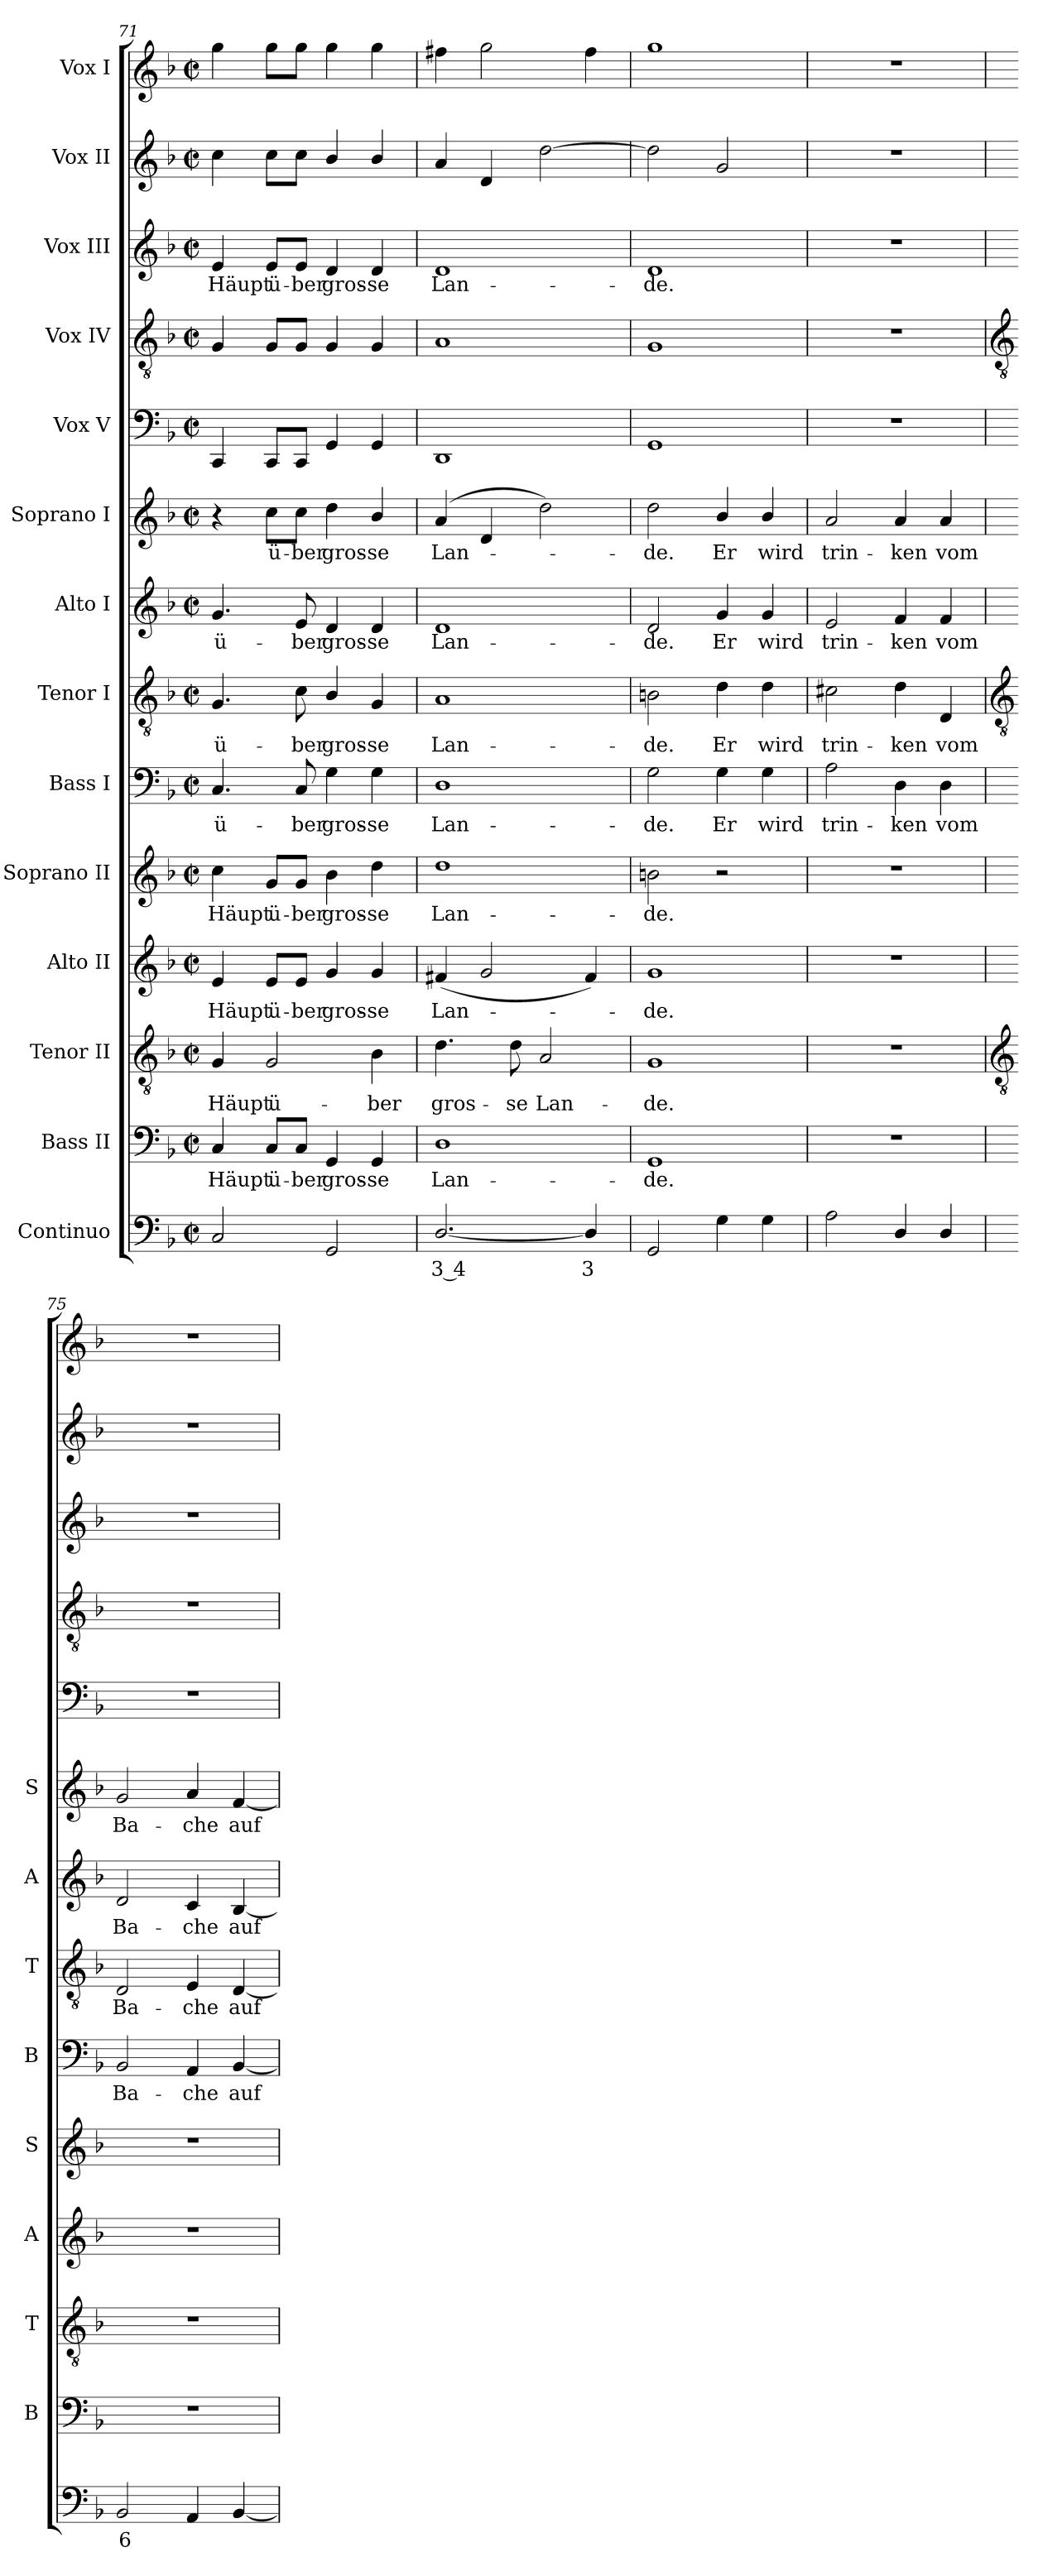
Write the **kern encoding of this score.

**kern	**text	**kern	**text	**kern	**text	**kern	**text	**kern	**text	**kern	**text	**kern	**text	**kern	**text	**kern	**text	**kern	**kern	**kern	**text	**kern	**kern
*part14	*part14	*part13	*part13	*part12	*part12	*part11	*part11	*part10	*part10	*part9	*part9	*part8	*part8	*part7	*part7	*part6	*part6	*part5	*part4	*part3	*part3	*part2	*part1
*staff14	*staff14	*staff13	*staff13	*staff12	*staff12	*staff11	*staff11	*staff10	*staff10	*staff9	*staff9	*staff8	*staff8	*staff7	*staff7	*staff6	*staff6	*staff5	*staff4	*staff3	*staff3	*staff2	*staff1
*I"Continuo	*	*I"Bass II	*	*I"Tenor II	*	*I"Alto II	*	*I"Soprano II	*	*I"Bass I	*	*I"Tenor I	*	*I"Alto I	*	*I"Soprano I	*	*I"Vox V	*I"Vox IV	*I"Vox III	*	*I"Vox II	*I"Vox I
*	*	*I'B	*	*I'T	*	*I'A	*	*I'S	*	*I'B	*	*I'T	*	*I'A	*	*I'S	*	*	*	*	*	*	*
*clefF4	*	*clefF4	*	*clefGv2	*	*clefG2	*	*clefG2	*	*clefF4	*	*clefGv2	*	*clefG2	*	*clefG2	*	*clefF4	*clefGv2	*clefG2	*	*clefG2	*clefG2
*k[b-]	*	*k[b-]	*	*k[b-]	*	*k[b-]	*	*k[b-]	*	*k[b-]	*	*k[b-]	*	*k[b-]	*	*k[b-]	*	*k[b-]	*k[b-]	*k[b-]	*	*k[b-]	*k[b-]
*F:	*	*F:	*	*F:	*	*F:	*	*F:	*	*F:	*	*F:	*	*F:	*	*F:	*	*F:	*F:	*F:	*	*F:	*F:
*M2/2	*	*M2/2	*	*M2/2	*	*M2/2	*	*M2/2	*	*M2/2	*	*M2/2	*	*M2/2	*	*M2/2	*	*M2/2	*M2/2	*M2/2	*	*M2/2	*M2/2
*met(c|)	*	*met(c|)	*	*met(c|)	*	*met(c|)	*	*met(c|)	*	*met(c|)	*	*met(c|)	*	*met(c|)	*	*met(c|)	*	*met(c|)	*met(c|)	*met(c|)	*	*met(c|)	*met(c|)
=71	=71	=71	=71	=71	=71	=71	=71	=71	=71	=71	=71	=71	=71	=71	=71	=71	=71	=71	=71	=71	=71	=71	=71
!	!	!	!LO:LY:b	!	!LO:LY:b	!	!LO:LY:b	!	!LO:LY:b	!	!LO:LY:b	!	!LO:LY:b	!	!LO:LY:b	!	!	!	!	!	!LO:LY:b	!	!
2C	.	4C	Häupt	4G	Häupt	4e	Häupt	4cc	Häupt	4.C	ü-	4.G	ü-	4.g	ü-	4r	.	4CC	4G	4e	Häupt	4cc	4gg
!	!	!	!LO:LY:b	!	!LO:LY:b	!	!LO:LY:b	!	!LO:LY:b	!	!	!	!	!	!	!	!LO:LY:b	!	!	!	!LO:LY:b	!	!
.	.	8C/L	ü-	2G	ü-	8e/L	ü-	8g/L	ü-	.	.	.	.	.	.	8cc\L	ü-	8CCL	8GL	8e/L	ü-	8ccL	8ggL
!	!	!	!LO:LY:b	!	!	!	!LO:LY:b	!	!LO:LY:b	!	!LO:LY:b	!	!LO:LY:b	!	!LO:LY:b	!	!LO:LY:b	!	!	!	!LO:LY:b	!	!
.	.	8C/J	-ber	.	.	8e/J	-ber	8g/J	-ber	8C	-ber	8c	-ber	8e	-ber	8cc\J	-ber	8CCJ	8GJ	8e/J	-ber	8ccJ	8ggJ
!	!	!	!LO:LY:b	!	!	!	!LO:LY:b	!	!LO:LY:b	!	!LO:LY:b	!	!LO:LY:b	!	!LO:LY:b	!	!LO:LY:b	!	!	!	!LO:LY:b	!	!
2GG	.	4GG	gros-	.	.	4g	gros-	4b-	gros-	4G	gros-	4B-/	gros-	4d	gros-	4dd	gros-	4GG	4G	4d	gros-	4b-/	4gg
!	!	!	!LO:LY:b	!	!LO:LY:b	!	!LO:LY:b	!	!LO:LY:b	!	!LO:LY:b	!	!LO:LY:b	!	!LO:LY:b	!	!LO:LY:b	!	!	!	!LO:LY:b	!	!
.	.	4GG	-se	4B-	-ber	4g	-se	4dd	-se	4G	-se	4G	-se	4d	-se	4b-/	-se	4GG	4G	4d	-se	4b-/	4gg
=72	=72	=72	=72	=72	=72	=72	=72	=72	=72	=72	=72	=72	=72	=72	=72	=72	=72	=72	=72	=72	=72	=72	=72
!	!LO:LY:b	!	!LO:LY:b	!	!LO:LY:b	!	!LO:LY:b	!	!LO:LY:b	!	!LO:LY:b	!	!LO:LY:b	!	!LO:LY:b	!	!LO:LY:b	!	!	!	!LO:LY:b	!	!
[2.D/	3 4	1D	Lan-	4.d	gros-	(<4f#X	Lan-	1dd	Lan-	1D	Lan-	1A	Lan-	1d	Lan-	(>4a	Lan-	1DD	1A	1d	Lan-	4a	4ff#X
.	.	.	.	.	.	2g	.	.	.	.	.	.	.	.	.	4d	.	.	.	.	.	4d	2gg
!	!	!	!	!	!LO:LY:b	!	!	!	!	!	!	!	!	!	!	!	!	!	!	!	!	!	!
.	.	.	.	8d	-se	.	.	.	.	.	.	.	.	.	.	.	.	.	.	.	.	.	.
!	!	!	!	!	!LO:LY:b	!	!	!	!	!	!	!	!	!	!	!	!	!	!	!	!	!	!
.	.	.	.	2A	Lan-	.	.	.	.	.	.	.	.	.	.	2dd)	.	.	.	.	.	[2dd	.
!	!LO:LY:b	!	!	!	!	!	!	!	!	!	!	!	!	!	!	!	!	!	!	!	!	!	!
4D/]	3	.	.	.	.	4f#)	.	.	.	.	.	.	.	.	.	.	.	.	.	.	.	.	4ff#
=73	=73	=73	=73	=73	=73	=73	=73	=73	=73	=73	=73	=73	=73	=73	=73	=73	=73	=73	=73	=73	=73	=73	=73
!	!	!	!LO:LY:b	!	!LO:LY:b	!	!LO:LY:b	!	!LO:LY:b	!	!LO:LY:b	!	!LO:LY:b	!	!LO:LY:b	!	!LO:LY:b	!	!	!	!LO:LY:b	!	!
2GG	.	1GG	-de.	1G	-de.	1g	de.	2bn	-de.	2G	-de.	2Bn	-de.	2d	-de.	2dd	de.	1GG	1G	1d	-de.	2dd]	1gg
!	!	!	!	!	!	!	!	!	!	!	!LO:LY:b	!	!LO:LY:b	!	!LO:LY:b	!	!LO:LY:b	!	!	!	!	!	!
4G	.	.	.	.	.	.	.	2r	.	4G	Er	4d	Er	4g	Er	4b-/	Er	.	.	.	.	2g	.
!	!	!	!	!	!	!	!	!	!	!	!LO:LY:b	!	!LO:LY:b	!	!LO:LY:b	!	!LO:LY:b	!	!	!	!	!	!
4G	.	.	.	.	.	.	.	.	.	4G	wird	4d	wird	4g	wird	4b-/	wird	.	.	.	.	.	.
=74	=74	=74	=74	=74	=74	=74	=74	=74	=74	=74	=74	=74	=74	=74	=74	=74	=74	=74	=74	=74	=74	=74	=74
!	!	!	!	!	!	!	!	!	!	!	!LO:LY:b	!	!LO:LY:b	!	!LO:LY:b	!	!LO:LY:b	!	!	!	!	!	!
2A	.	1r	.	1r	.	1r	.	1r	.	2A	trin-	2c#X	trin-	2e	trin-	2a	trin-	1r	1r	1r	.	1r	1r
!	!	!	!	!	!	!	!	!	!	!	!LO:LY:b	!	!LO:LY:b	!	!LO:LY:b	!	!LO:LY:b	!	!	!	!	!	!
4D/	.	.	.	.	.	.	.	.	.	4D	-ken	4d	-ken	4f	-ken	4a	-ken	.	.	.	.	.	.
!	!	!	!	!	!	!	!	!	!	!	!LO:LY:b	!	!LO:LY:b	!	!LO:LY:b	!	!LO:LY:b	!	!	!	!	!	!
4D/	.	.	.	.	.	.	.	.	.	4D	vom	4D	vom	4f	vom	4a	vom	.	.	.	.	.	.
!!LO:LB:g=z
=75	=75	=75	=75	=75	=75	=75	=75	=75	=75	=75	=75	=75	=75	=75	=75	=75	=75	=75	=75	=75	=75	=75	=75
*	*	*	*	*clefGv2	*	*	*	*	*	*	*	*clefGv2	*	*	*	*	*	*	*clefGv2	*	*	*	*
!	!LO:LY:b	!	!	!	!	!	!	!	!	!	!LO:LY:b	!	!LO:LY:b	!	!LO:LY:b	!	!LO:LY:b	!	!	!	!	!	!
2BB-	6	1r	.	1r	.	1r	.	1r	.	2BB-	Ba-	2D	Ba-	2d	Ba-	2g	Ba-	1r	1r	1r	.	1r	1r
!	!	!	!	!	!	!	!	!	!	!	!LO:LY:b	!	!LO:LY:b	!	!LO:LY:b	!	!LO:LY:b	!	!	!	!	!	!
4AA	.	.	.	.	.	.	.	.	.	4AA	-che	4E	-che	4c	-che	4a	-che	.	.	.	.	.	.
!	!	!	!	!	!	!	!	!	!	!	!LO:LY:b	!	!LO:LY:b	!	!LO:LY:b	!	!LO:LY:b	!	!	!	!	!	!
[4BB-	.	.	.	.	.	.	.	.	.	[4BB-	auf	[4D	auf	[4B-	auf	[4f	auf	.	.	.	.	.	.
=	=	=	=	=	=	=	=	=	=	=	=	=	=	=	=	=	=	=	=	=	=	=	=
*-	*-	*-	*-	*-	*-	*-	*-	*-	*-	*-	*-	*-	*-	*-	*-	*-	*-	*-	*-	*-	*-	*-	*-
